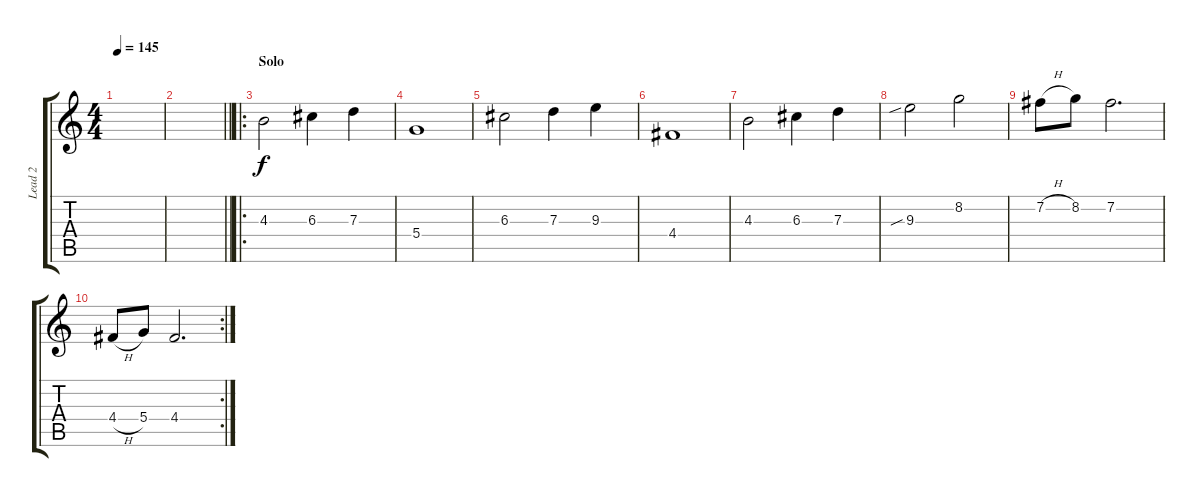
\track ("Lead 2" "Lead 2") {instrument distortionguitar}
\staff {score tabs}
\tuning (E4 B3 G3 D3 A2 E2) {hide}
\ts (4 4)
\tempo 145
\clef g2
\ks c
|
\barLineRight lightlight
|
\ro
\section ("" "Solo")
4.3.2 6.3.4 7.3.4 |
5.4.1 |
6.3.2 7.3.4 9.3.4 |
4.4.1 |
4.3.2 6.3.4 7.3.4 |
9.3{sib}.2 8.2.2 |
7.2{h}.8 8.2.8 7.2.2{d} |
\rc 2
4.4{h}.8 5.4.8 4.4.2{d}
